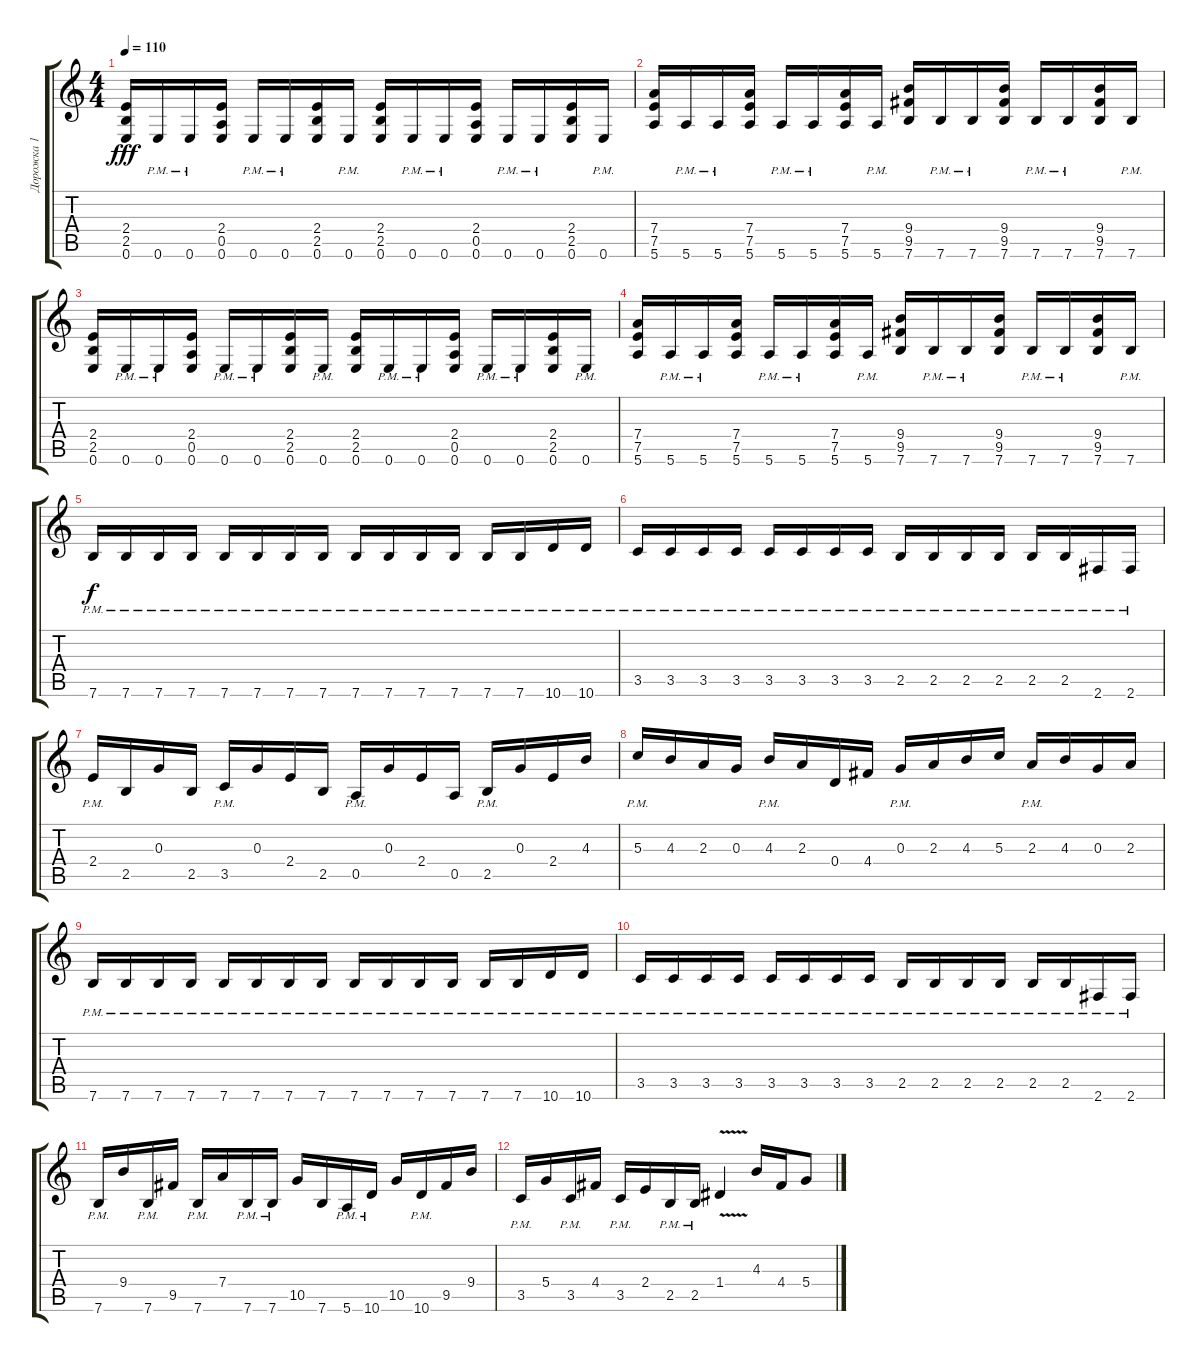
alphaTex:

\track ("Дорожка 1" "Дорожка 1") {instrument distortionguitar}
\staff {score tabs}
\tuning (E4 B3 G3 D3 A2 E2) {hide}
\ts (4 4)
\tempo 110
\clef g2
\ks c
(2.4 2.5 0.6).16{dy fff} 0.6{pm}.16 0.6{pm}.16 (2.4 0.5 0.6).16 0.6{pm}.16 0.6{pm}.16 (2.4 2.5 0.6).16 0.6{pm}.16 (2.4 2.5 0.6).16 0.6{pm}.16 0.6{pm}.16 (2.4 0.5 0.6).16 0.6{pm}.16 0.6{pm}.16 (2.4 2.5 0.6).16 0.6{pm}.16 |
(7.4 7.5 5.6).16 5.6{pm}.16 5.6{pm}.16 (7.4 7.5 5.6).16 5.6{pm}.16 5.6{pm}.16 (7.4 7.5 5.6).16 5.6{pm}.16 (9.4 9.5 7.6).16 7.6{pm}.16 7.6{pm}.16 (9.4 9.5 7.6).16 7.6{pm}.16 7.6{pm}.16 (9.4 9.5 7.6).16 7.6{pm}.16 |
(2.4 2.5 0.6).16 0.6{pm}.16 0.6{pm}.16 (2.4 0.5 0.6).16 0.6{pm}.16 0.6{pm}.16 (2.4 2.5 0.6).16 0.6{pm}.16 (2.4 2.5 0.6).16 0.6{pm}.16 0.6{pm}.16 (2.4 0.5 0.6).16 0.6{pm}.16 0.6{pm}.16 (2.4 2.5 0.6).16 0.6{pm}.16 |
(7.4 7.5 5.6).16 5.6{pm}.16 5.6{pm}.16 (7.4 7.5 5.6).16 5.6{pm}.16 5.6{pm}.16 (7.4 7.5 5.6).16 5.6{pm}.16 (9.4 9.5 7.6).16 7.6{pm}.16 7.6{pm}.16 (9.4 9.5 7.6).16 7.6{pm}.16 7.6{pm}.16 (9.4 9.5 7.6).16 7.6{pm}.16 |
7.6{pm}.16{dy f} 7.6{pm}.16 7.6{pm}.16 7.6{pm}.16 7.6{pm}.16 7.6{pm}.16 7.6{pm}.16 7.6{pm}.16 7.6{pm}.16 7.6{pm}.16 7.6{pm}.16 7.6{pm}.16 7.6{pm}.16 7.6{pm}.16 10.6{pm}.16 10.6{pm}.16 |
3.5{pm}.16 3.5{pm}.16 3.5{pm}.16 3.5{pm}.16 3.5{pm}.16 3.5{pm}.16 3.5{pm}.16 3.5{pm}.16 2.5{pm}.16 2.5{pm}.16 2.5{pm}.16 2.5{pm}.16 2.5{pm}.16 2.5{pm}.16 2.6{pm}.16 2.6{pm}.16 |
2.4{pm}.16 2.5.16 0.3.16 2.5.16 3.5{pm}.16 0.3.16 2.4.16 2.5.16 0.5{pm}.16 0.3.16 2.4.16 0.5.16 2.5{pm}.16 0.3.16 2.4.16 4.3.16 |
5.3{pm}.16 4.3.16 2.3.16 0.3.16 4.3{pm}.16 2.3.16 0.4.16 4.4.16 0.3{pm}.16 2.3.16 4.3.16 5.3.16 2.3{pm}.16 4.3.16 0.3.16 2.3.16 |
7.6{pm}.16 7.6{pm}.16 7.6{pm}.16 7.6{pm}.16 7.6{pm}.16 7.6{pm}.16 7.6{pm}.16 7.6{pm}.16 7.6{pm}.16 7.6{pm}.16 7.6{pm}.16 7.6{pm}.16 7.6{pm}.16 7.6{pm}.16 10.6{pm}.16 10.6{pm}.16 |
3.5{pm}.16 3.5{pm}.16 3.5{pm}.16 3.5{pm}.16 3.5{pm}.16 3.5{pm}.16 3.5{pm}.16 3.5{pm}.16 2.5{pm}.16 2.5{pm}.16 2.5{pm}.16 2.5{pm}.16 2.5{pm}.16 2.5{pm}.16 2.6{pm}.16 2.6{pm}.16 |
7.6{pm}.16 9.4.16 7.6{pm}.16 9.5.16 7.6{pm}.16 7.4.16 7.6{pm}.16 7.6{pm}.16 10.5.16 7.6.16 5.6{pm}.16 10.6{pm}.16 10.5.16 10.6{pm}.16 9.5.16 9.4.16 |
3.5{pm}.16 5.4.16 3.5{pm}.16 4.4.16 3.5{pm}.16 2.4.16 2.5{pm}.16 2.5{pm}.16 1.4{v}.4 4.3.16 4.4.16 5.4.8
